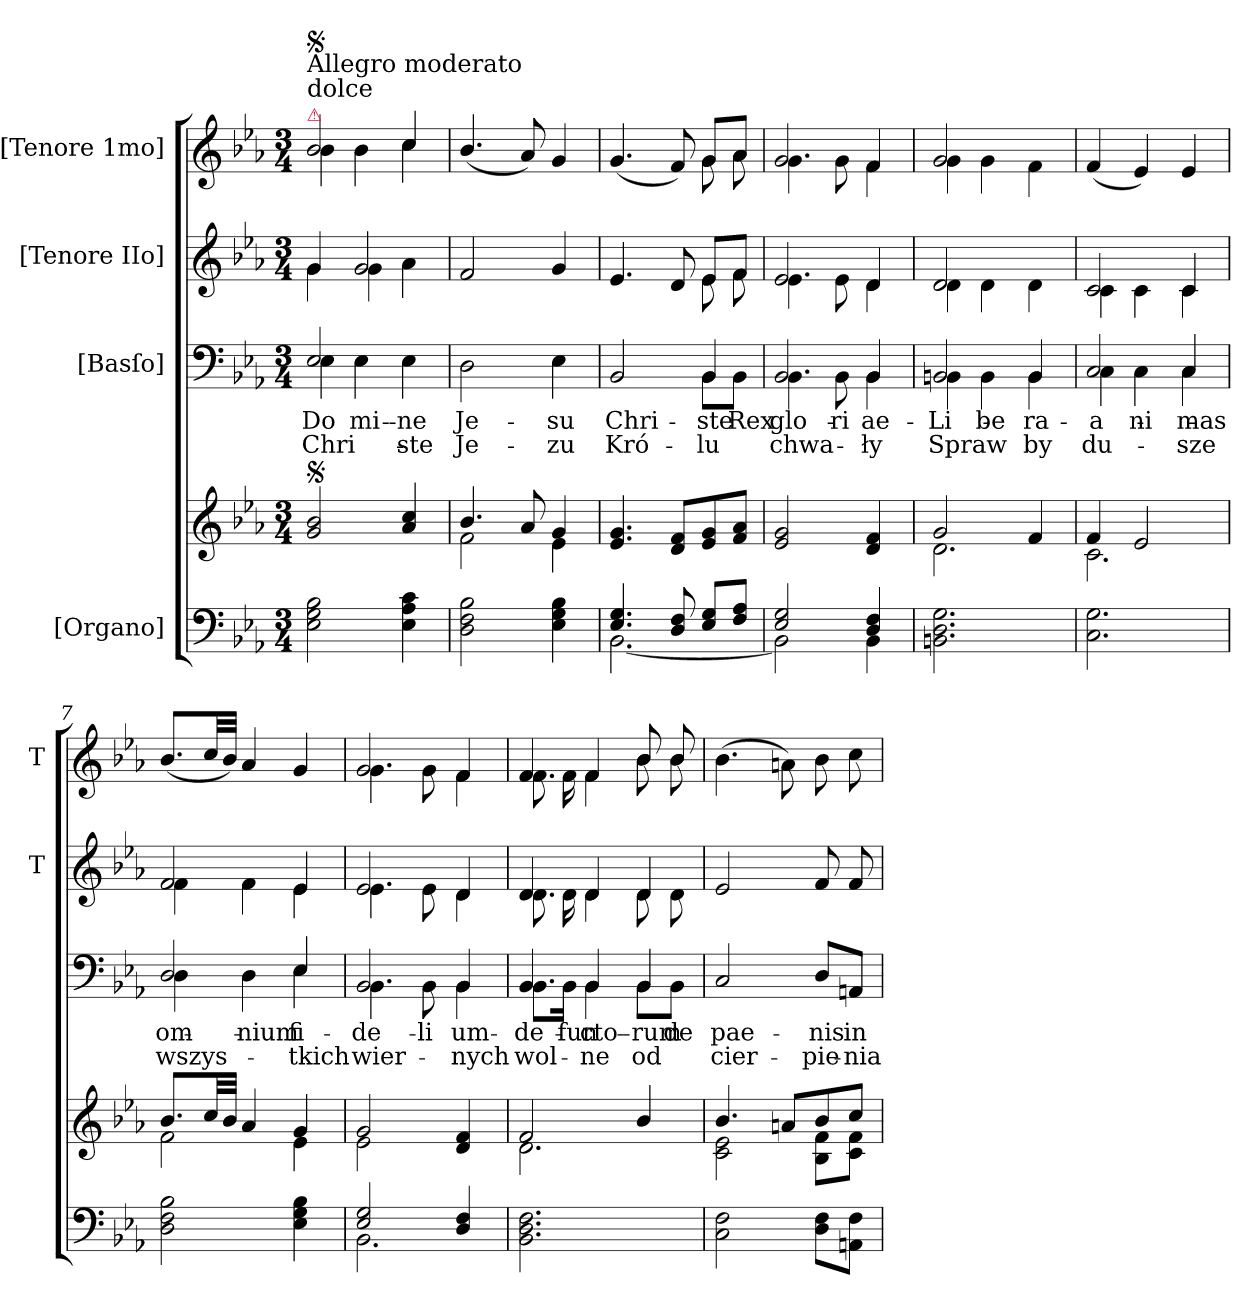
**kern	**kern	**kern	**text	**text	**kern	**kern
*part4	*part4	*part3	*part3	*part3	*part2	*part1
*staff5	*staff4	*staff3	*staff3	*staff3	*staff2	*staff1
*I"[Organo]	*	*I"[Basſo]	*	*	*I"[Tenore IIo]	*I"[Tenore 1mo]
*	*	*	*	*	*I'T	*I'T
*clefF4	*clefG2	*clefF4	*	*	*clefG2	*clefG2
*	*	*	*	*	*ITrd7c12	*ITrd7c12
*k[b-e-a-]	*k[b-e-a-]	*k[b-e-a-]	*	*	*k[b-e-a-]	*k[b-e-a-]
*E-:	*E-:	*E-:	*	*	*E-:	*E-:
*M3/4	*M3/4	*M3/4	*	*	*M3/4	*M3/4
=1	=1	=1	=1	=1	=1	=1
*	*	*^	*	*	*^	*^
!	!	!	!	!	!	!	!	!LO:TX:a:color=crimson:t=⚠	!
!	!	!	!	!	!	!	!	!LO:TX:a:t=dolce	!
!	!	!	!	!	!	!	!	!LO:TX:a:t=Allegro moderato	!
!	!	!	!	!	!	!	!	!LO:TX:a:t=[segno]	!
!	!LO:TX:a:t=[segno]	!	!	!	!	!	!	!	!
2E-\ 2G\ 2B-\	2g/ 2b-/	2E-/	4E-\	Do-	Chri-	4G/	4G\	2B-/	4B-\
.	.	.	4E-\	-mi-	.	2G/	4G\	.	4B-\
4E-\ 4A-\ 4c\	4a-/ 4cc/	4ryy	4E-\	-ne	-ste	.	4A-\	4c/	4c\
*	*	*v	*v	*	*	*	*	*v	*v
*	*	*	*	*	*v	*v	*
=2	=2	=2	=2	=2	=2	=2
*	*^	*	*	*	*	*
2D\ 2F\ 2B-\	4.b-/	2f\	2D\	Je-	Je-	2F/	(4.B-/
.	8a-/	.	.	.	.	.	8A-/)
4E-\ 4G\ 4B-\	4g/	4e-\	4E-\	-su	-zu	4G/	4G/
*	*v	*v	*	*	*	*	*
=3	=3	=3	=3	=3	=3	=3
*^	*	*^	*	*	*^	*^
4.E-/ 4.G/	[2.BB-\	4.e-/ 4.g/	2BB-/	2ryy	Chri-	Kró-	4.E-/	2ryy	(4.G/	2ryy
8D/ 8F/	.	8d/ 8f/L	.	.	.	.	8D/	.	8F/)	.
8E-/ 8G/L	.	8e-/ 8g/	4BB-/	8BB-\L	-ste	-lu	8E-/L	8E-\	8G/L	8G\
8F/ 8A-/J	.	8f/ 8a-/J	.	8BB-\J	Rex	.	8F/J	8F\	8A-/J	8A-\
=4	=4	=4	=4	=4	=4	=4	=4	=4	=4	=4
2E-/ 2G/	2BB-\]	2e-/ 2g/	2BB-/	4.BB-\	glo-	chwa-	2E-/	4.E-\	2G/	4.G\
.	.	.	.	8BB-\	-ri-	.	.	8E-\	.	8G\
4D/ 4F/	4BB-\	4d/ 4f/	4BB-/	4BB-\	-ae	-ły	4D/	4D\	4F/	4F\
*v	*v	*	*	*	*	*	*	*	*	*
=5	=5	=5	=5	=5	=5	=5	=5	=5	=5
*	*^	*	*	*	*	*	*	*	*
2.BBn\ 2.D\ 2.G\	2g/	2.d\	2BBn/	4BB\	Li-	Spraw	2D/	4D\	2G/	4G\
.	.	.	.	4BB\	-be-	.	.	4D\	.	4G\
.	4f/	.	4BB/	4BB\	-ra	by	4ryy	4D\	4ryy	4F\
*	*	*	*	*	*	*	*	*	*v	*v
=6	=6	=6	=6	=6	=6	=6	=6	=6	=6
2.C\ 2.G\	4f/	2.c\	2C/	4C\	a-	du-	2C/	4C\	(4F/
.	2e-/	.	.	4C\	-ni-	.	.	4C\	4E-/)
.	.	.	4C/	4C\	-mas	-sze	4C/	4C\	4E-/
=7	=7	=7	=7	=7	=7	=7	=7	=7	=7
2D\ 2F\ 2B-\	8.b-/L	2f\	2D/	4D\	om-	wszys-	2F/	4F\	(8.B-/L
.	32cc/LL	.	.	.	.	.	.	.	32c/LL
.	32b-/JJJ	.	.	.	.	.	.	.	32B-/JJJ)
.	4a-/	.	.	4D\	-nium	.	.	4F\	4A-/
4E-\ 4G\ 4B-\	4g/	4e-\	4E-/	4E-\	fi-	-tkich	4E-/	4E-\	4G/
=8	=8	=8	=8	=8	=8	=8	=8	=8	=8
*^	*	*	*	*	*	*	*	*	*^
2E-/ 2G/	2.BB-\	2g/	2e-\	2BB-/	4.BB-\	-de-	wier-	2E-/	4.E-\	2G/	4.G\
.	.	.	.	.	8BB-\	-li-	.	.	8E-\	.	8G\
4D/ 4F/	.	4d/ 4f/	4ryy	4BB-/	4BB-\	-um	-nych	4D/	4D\	4F/	4F\
*v	*v	*	*	*	*	*	*	*	*	*	*
=9	=9	=9	=9	=9	=9	=9	=9	=9	=9	=9
2.BB-\ 2.D\ 2.F\	2f/	2.d\	4BB-/	8.BB-\L	de-	wol-	4D/	8.D\	4F/	8.F\
.	.	.	.	16BB-\Jk	-fun-	.	.	16D\	.	16F\
.	.	.	4BB-/	4BB-\	-cto-	-ne	4D/	4D\	4F/	4F\
.	4b-/	.	4BB-/	8BB-\L	-rum	od	4D/	8D\	8B-/	8B-\
.	.	.	.	8BB-\J	de	.	.	8D\	8B-/	8B-\
*	*	*	*v	*v	*	*	*	*	*v	*v
*	*	*	*	*	*	*v	*v	*
=10	=10	=10	=10	=10	=10	=10	=10
2C\ 2F\	4.b-/	2c\ 2e-\	2C/	pae-	cier-	2E-/	(4.B-\
.	8an/L	.	.	.	.	.	8An\)
8D\ 8F\L	8b-/	8B-\ 8f\L	8D/L	-nis	-pie-	8F/	8B-\
8AAn\ 8F\J	8cc/J	8c\ 8f\J	8AAn/J	in-	-nia	8F/	8c\
*	*v	*v	*	*	*	*	*
=	=	=	=	=	=	=
*-	*-	*-	*-	*-	*-	*-
